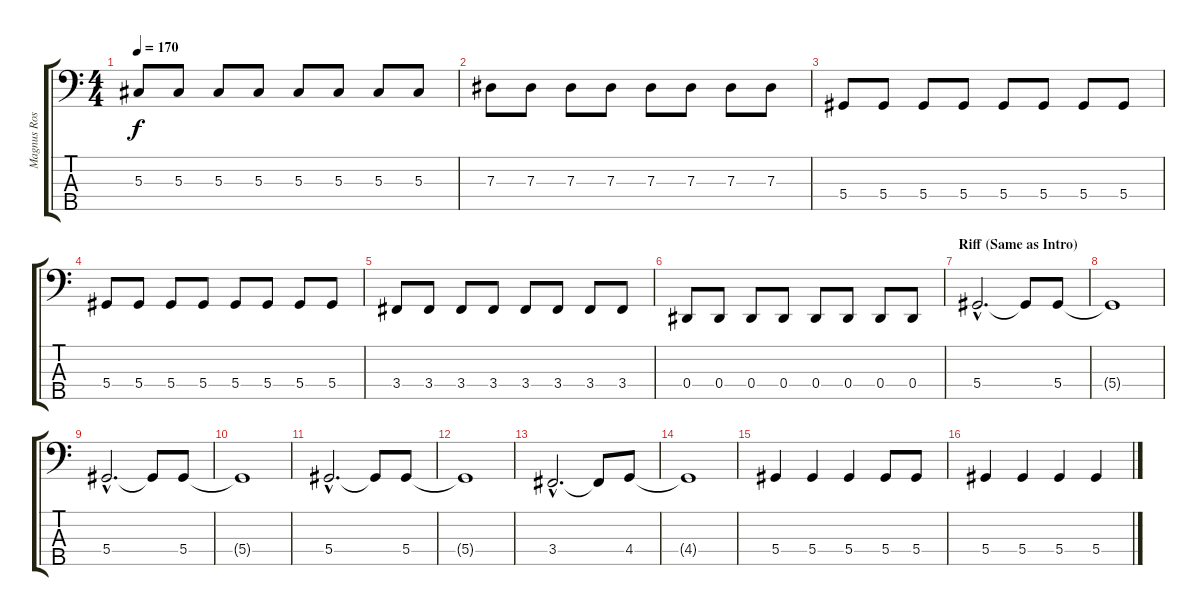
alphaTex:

\track ("Magnus Rosén" "Magnus Ros") {instrument electricbassfinger}
\staff {score tabs}
\tuning (Gb2 Db2 Ab1 Eb1 Bb0) {hide}
\ts (4 4)
\tempo 170
\clef f4
\ks c
5.3.8{dy f} 5.3.8 5.3.8 5.3.8 5.3.8 5.3.8 5.3.8 5.3.8 |
7.3.8 7.3.8 7.3.8 7.3.8 7.3.8 7.3.8 7.3.8 7.3.8 |
5.4.8 5.4.8 5.4.8 5.4.8 5.4.8 5.4.8 5.4.8 5.4.8 |
5.4.8 5.4.8 5.4.8 5.4.8 5.4.8 5.4.8 5.4.8 5.4.8 |
3.4.8 3.4.8 3.4.8 3.4.8 3.4.8 3.4.8 3.4.8 3.4.8 |
0.4.8 0.4.8 0.4.8 0.4.8 0.4.8 0.4.8 0.4.8 0.4.8 |
\section ("" "Riff (Same as Intro)")
5.4{hac}.2{d} 5.4{t}.8 5.4.8 |
5.4{t}.1 |
5.4{hac}.2{d} 5.4{t}.8 5.4.8 |
5.4{t}.1 |
5.4{hac}.2{d} 5.4{t}.8 5.4.8 |
5.4{t}.1 |
3.4{hac}.2{d} 3.4{t}.8 4.4.8 |
4.4{t}.1 |
5.4.4 5.4.4 5.4.4 5.4.8 5.4.8 |
5.4.4 5.4.4 5.4.4 5.4.4
